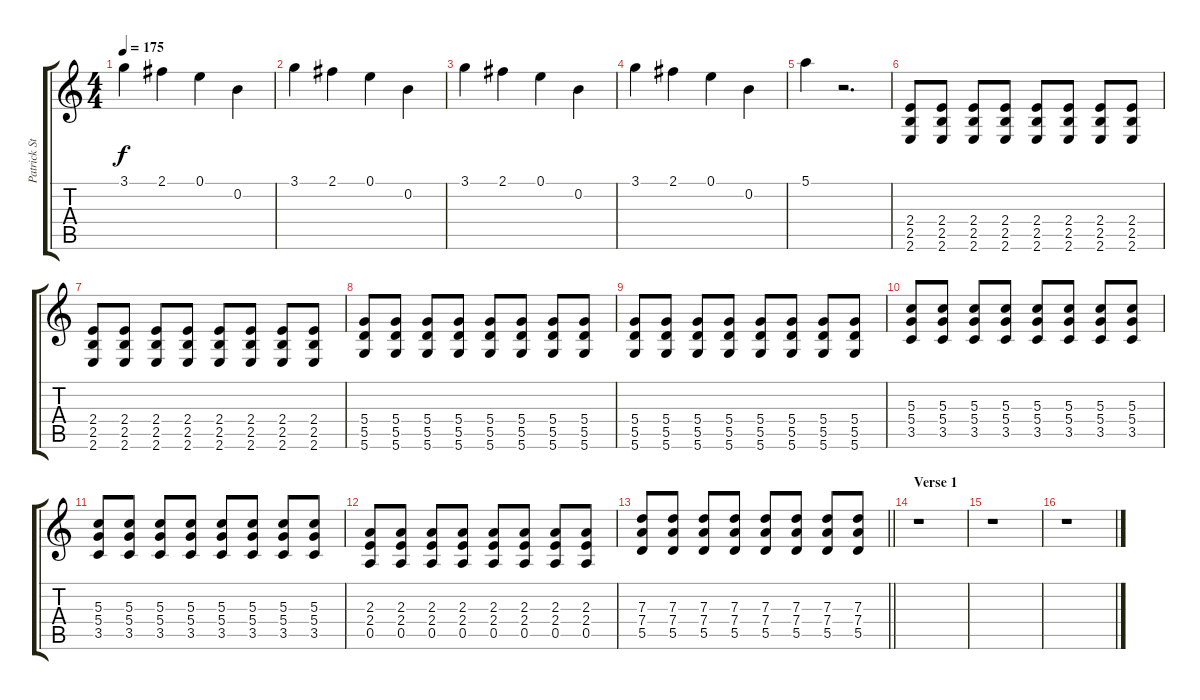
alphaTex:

\track ("Patrick Stumph (Rythmn Guitar)" "Patrick St") {instrument distortionguitar}
\staff {score tabs}
\tuning (E4 B3 G3 D3 A2 D2) {hide}
\ts (4 4)
\tempo 175
\clef g2
\ks c
3.1.4{dy f} 2.1.4 0.1.4 0.2.4 |
3.1.4 2.1.4 0.1.4 0.2.4 |
3.1.4 2.1.4 0.1.4 0.2.4 |
3.1.4 2.1.4 0.1.4 0.2.4 |
5.1.4 r.2{d} |
(2.4 2.5 2.6).8 (2.4 2.5 2.6).8 (2.4 2.5 2.6).8 (2.4 2.5 2.6).8 (2.4 2.5 2.6).8 (2.4 2.5 2.6).8 (2.4 2.5 2.6).8 (2.4 2.5 2.6).8 |
(2.4 2.5 2.6).8 (2.4 2.5 2.6).8 (2.4 2.5 2.6).8 (2.4 2.5 2.6).8 (2.4 2.5 2.6).8 (2.4 2.5 2.6).8 (2.4 2.5 2.6).8 (2.4 2.5 2.6).8 |
(5.4 5.5 5.6).8 (5.4 5.5 5.6).8 (5.4 5.5 5.6).8 (5.4 5.5 5.6).8 (5.4 5.5 5.6).8 (5.4 5.5 5.6).8 (5.4 5.5 5.6).8 (5.4 5.5 5.6).8 |
(5.4 5.5 5.6).8 (5.4 5.5 5.6).8 (5.4 5.5 5.6).8 (5.4 5.5 5.6).8 (5.4 5.5 5.6).8 (5.4 5.5 5.6).8 (5.4 5.5 5.6).8 (5.4 5.5 5.6).8 |
(5.3 5.4 3.5).8 (5.3 5.4 3.5).8 (5.3 5.4 3.5).8 (5.3 5.4 3.5).8 (5.3 5.4 3.5).8 (5.3 5.4 3.5).8 (5.3 5.4 3.5).8 (5.3 5.4 3.5).8 |
(5.3 5.4 3.5).8 (5.3 5.4 3.5).8 (5.3 5.4 3.5).8 (5.3 5.4 3.5).8 (5.3 5.4 3.5).8 (5.3 5.4 3.5).8 (5.3 5.4 3.5).8 (5.3 5.4 3.5).8 |
(2.3 2.4 0.5).8 (2.3 2.4 0.5).8 (2.3 2.4 0.5).8 (2.3 2.4 0.5).8 (2.3 2.4 0.5).8 (2.3 2.4 0.5).8 (2.3 2.4 0.5).8 (2.3 2.4 0.5).8 |
\barLineRight lightlight
(7.3 7.4 5.5).8 (7.3 7.4 5.5).8 (7.3 7.4 5.5).8 (7.3 7.4 5.5).8 (7.3 7.4 5.5).8 (7.3 7.4 5.5).8 (7.3 7.4 5.5).8 (7.3 7.4 5.5).8 |
\section ("" "Verse 1")
r.1 |
r.1 |
r.1
